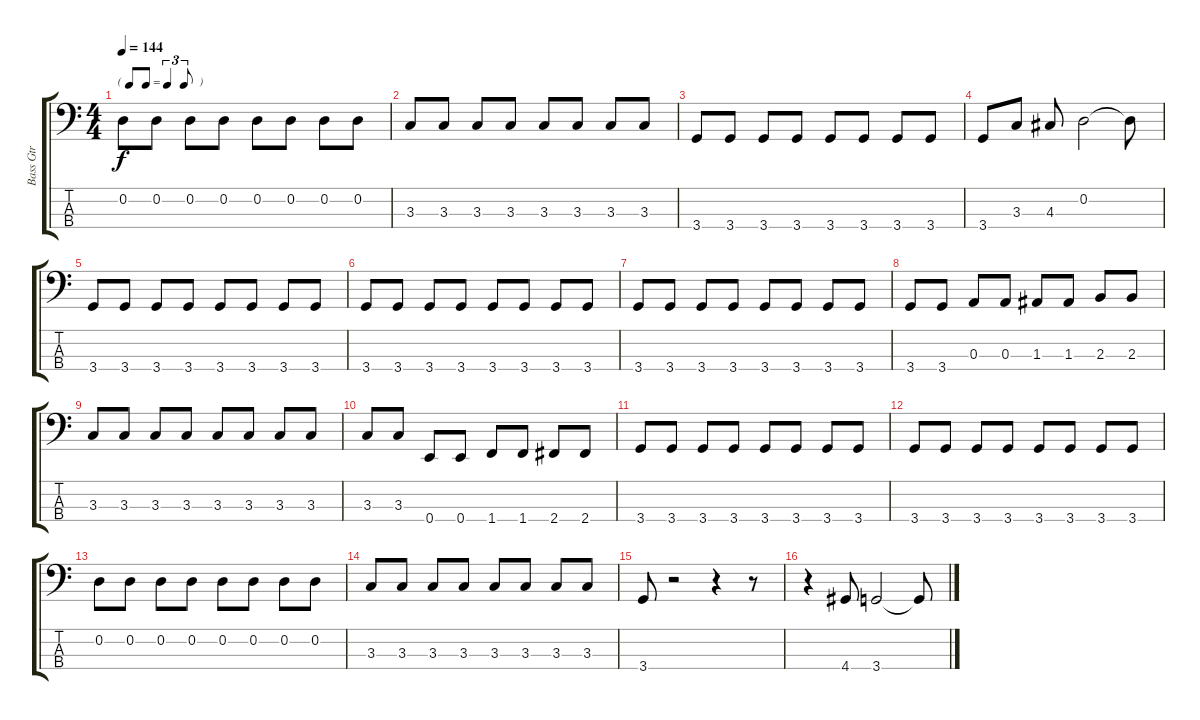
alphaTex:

\track ("Bass Gtr            " "Bass Gtr  ") {instrument electricbassfinger}
\staff {score tabs}
\tuning (G2 D2 A1 E1) {hide}
\ts (4 4)
\tf triplet8th
\tempo 144
\clef f4
\ks c
0.2.8{dy f} 0.2.8 0.2.8 0.2.8 0.2.8 0.2.8 0.2.8 0.2.8 |
3.3.8 3.3.8 3.3.8 3.3.8 3.3.8 3.3.8 3.3.8 3.3.8 |
3.4.8 3.4.8 3.4.8 3.4.8 3.4.8 3.4.8 3.4.8 3.4.8 |
3.4.8 3.3.8 4.3.8 0.2.2 0.2{t}.8 |
3.4.8 3.4.8 3.4.8 3.4.8 3.4.8 3.4.8 3.4.8 3.4.8 |
3.4.8 3.4.8 3.4.8 3.4.8 3.4.8 3.4.8 3.4.8 3.4.8 |
3.4.8 3.4.8 3.4.8 3.4.8 3.4.8 3.4.8 3.4.8 3.4.8 |
3.4.8 3.4.8 0.3.8 0.3.8 1.3.8 1.3.8 2.3.8 2.3.8 |
3.3.8 3.3.8 3.3.8 3.3.8 3.3.8 3.3.8 3.3.8 3.3.8 |
3.3.8 3.3.8 0.4.8 0.4.8 1.4.8 1.4.8 2.4.8 2.4.8 |
3.4.8 3.4.8 3.4.8 3.4.8 3.4.8 3.4.8 3.4.8 3.4.8 |
3.4.8 3.4.8 3.4.8 3.4.8 3.4.8 3.4.8 3.4.8 3.4.8 |
0.2.8 0.2.8 0.2.8 0.2.8 0.2.8 0.2.8 0.2.8 0.2.8 |
3.3.8 3.3.8 3.3.8 3.3.8 3.3.8 3.3.8 3.3.8 3.3.8 |
3.4.8 r.2 r.4 r.8 |
r.4 4.4.8 3.4.2 3.4{t}.8
